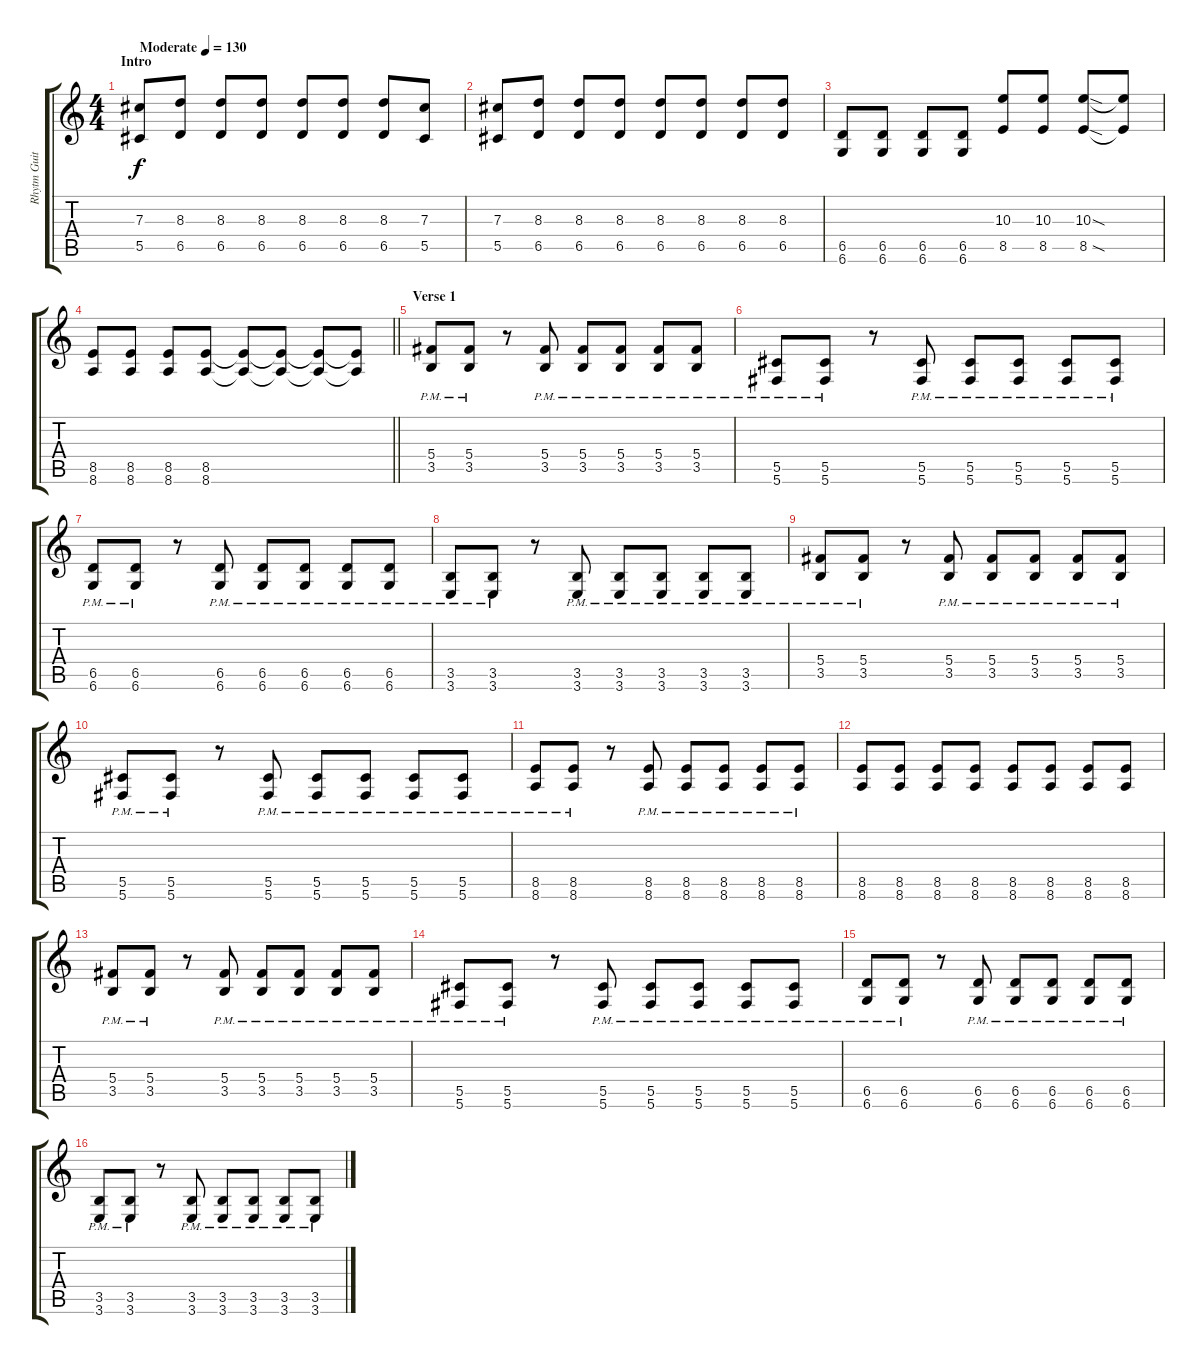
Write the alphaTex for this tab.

\track ("Rhytm Guitar [L]" "Rhytm Guit") {instrument distortionguitar}
\staff {score tabs}
\tuning (Eb4 Bb3 Gb3 Db3 Ab2 Db2) {hide}
\ts (4 4)
\section ("" "Intro")
\tempo (130 "Moderate")
\clef g2
\ks c
(7.3 5.5).8{dy f instrument distortionguitar} (8.3 6.5).8 (8.3 6.5).8 (8.3 6.5).8 (8.3 6.5).8 (8.3 6.5).8 (8.3 6.5).8 (7.3 5.5).8 |
(7.3 5.5).8 (8.3 6.5).8 (8.3 6.5).8 (8.3 6.5).8 (8.3 6.5).8 (8.3 6.5).8 (8.3 6.5).8 (8.3 6.5).8 |
(6.5 6.6).8 (6.5 6.6).8 (6.5 6.6).8 (6.5 6.6).8 (10.3 8.5).8 (10.3 8.5).8 (10.3{sod} 8.5{sod}).8 (10.3{t} 8.5{t}).8 |
\barLineRight lightlight
(8.5 8.6).8 (8.5 8.6).8 (8.5 8.6).8 (8.5 8.6).8 (8.5{t} 8.6{t}).8 (8.5{t} 8.6{t}).8 (8.5{t} 8.6{t}).8 (8.5{t} 8.6{t}).8 |
\section ("" "Verse 1")
(5.4{pm} 3.5{pm}).8 (5.4{pm} 3.5{pm}).8 r.8 (5.4{pm} 3.5{pm}).8 (5.4{pm} 3.5{pm}).8 (5.4{pm} 3.5{pm}).8 (5.4{pm} 3.5{pm}).8 (5.4{pm} 3.5{pm}).8 |
(5.5{pm} 5.6{pm}).8 (5.5{pm} 5.6{pm}).8 r.8 (5.5{pm} 5.6{pm}).8 (5.5{pm} 5.6{pm}).8 (5.5{pm} 5.6{pm}).8 (5.5{pm} 5.6{pm}).8 (5.5{pm} 5.6{pm}).8 |
(6.5{pm} 6.6{pm}).8 (6.5{pm} 6.6{pm}).8 r.8 (6.5{pm} 6.6{pm}).8 (6.5{pm} 6.6{pm}).8 (6.5{pm} 6.6{pm}).8 (6.5{pm} 6.6{pm}).8 (6.5{pm} 6.6{pm}).8 |
(3.5{pm} 3.6{pm}).8 (3.5{pm} 3.6{pm}).8 r.8 (3.5{pm} 3.6{pm}).8 (3.5{pm} 3.6{pm}).8 (3.5{pm} 3.6{pm}).8 (3.5{pm} 3.6{pm}).8 (3.5{pm} 3.6{pm}).8 |
(5.4{pm} 3.5{pm}).8 (5.4{pm} 3.5{pm}).8 r.8 (5.4{pm} 3.5{pm}).8 (5.4{pm} 3.5{pm}).8 (5.4{pm} 3.5{pm}).8 (5.4{pm} 3.5{pm}).8 (5.4{pm} 3.5{pm}).8 |
(5.5{pm} 5.6{pm}).8 (5.5{pm} 5.6{pm}).8 r.8 (5.5{pm} 5.6{pm}).8 (5.5{pm} 5.6{pm}).8 (5.5{pm} 5.6{pm}).8 (5.5{pm} 5.6{pm}).8 (5.5{pm} 5.6{pm}).8 |
(8.5{pm} 8.6{pm}).8 (8.5{pm} 8.6{pm}).8 r.8 (8.5{pm} 8.6{pm}).8 (8.5{pm} 8.6{pm}).8 (8.5{pm} 8.6{pm}).8 (8.5{pm} 8.6{pm}).8 (8.5{pm} 8.6{pm}).8 |
(8.5 8.6).8 (8.5 8.6).8 (8.5 8.6).8 (8.5 8.6).8 (8.5 8.6).8 (8.5 8.6).8 (8.5 8.6).8 (8.5 8.6).8 |
(5.4{pm} 3.5{pm}).8 (5.4{pm} 3.5{pm}).8 r.8 (5.4{pm} 3.5{pm}).8 (5.4{pm} 3.5{pm}).8 (5.4{pm} 3.5{pm}).8 (5.4{pm} 3.5{pm}).8 (5.4{pm} 3.5{pm}).8 |
(5.5{pm} 5.6{pm}).8 (5.5{pm} 5.6{pm}).8 r.8 (5.5{pm} 5.6{pm}).8 (5.5{pm} 5.6{pm}).8 (5.5{pm} 5.6{pm}).8 (5.5{pm} 5.6{pm}).8 (5.5{pm} 5.6{pm}).8 |
(6.5{pm} 6.6{pm}).8 (6.5{pm} 6.6{pm}).8 r.8 (6.5{pm} 6.6{pm}).8 (6.5{pm} 6.6{pm}).8 (6.5{pm} 6.6{pm}).8 (6.5{pm} 6.6{pm}).8 (6.5{pm} 6.6{pm}).8 |
(3.5{pm} 3.6{pm}).8 (3.5{pm} 3.6{pm}).8 r.8 (3.5{pm} 3.6{pm}).8 (3.5{pm} 3.6{pm}).8 (3.5{pm} 3.6{pm}).8 (3.5{pm} 3.6{pm}).8 (3.5{pm} 3.6{pm}).8
